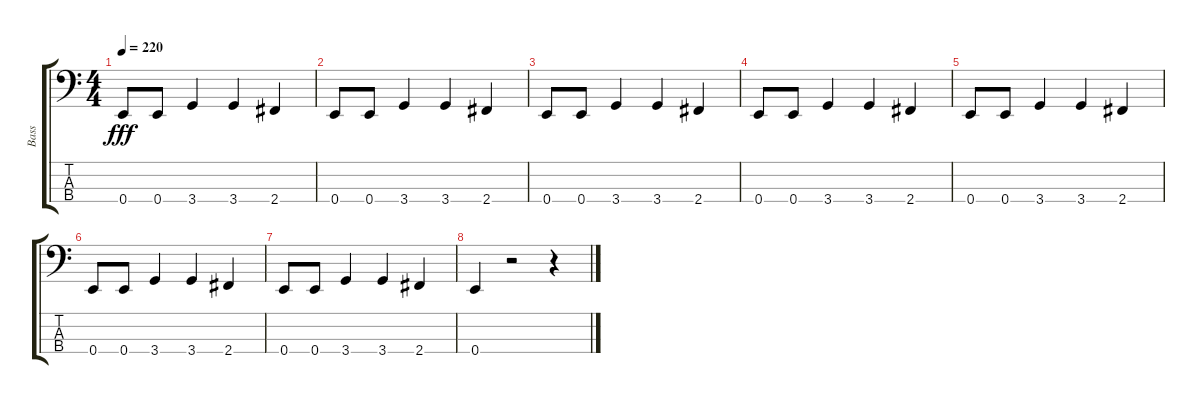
\track ("Bass" "Bass") {instrument electricbassfinger}
\staff {score tabs}
\tuning (G2 D2 A1 E1) {hide}
\ts (4 4)
\tempo 220
\clef f4
\ks c
0.4.8{dy fff} 0.4.8 3.4.4 3.4.4 2.4.4 |
0.4.8 0.4.8 3.4.4 3.4.4 2.4.4 |
0.4.8 0.4.8 3.4.4 3.4.4 2.4.4 |
0.4.8 0.4.8 3.4.4 3.4.4 2.4.4 |
0.4.8 0.4.8 3.4.4 3.4.4 2.4.4 |
0.4.8 0.4.8 3.4.4 3.4.4 2.4.4 |
0.4.8 0.4.8 3.4.4 3.4.4 2.4.4 |
0.4.4 r.2 r.4
